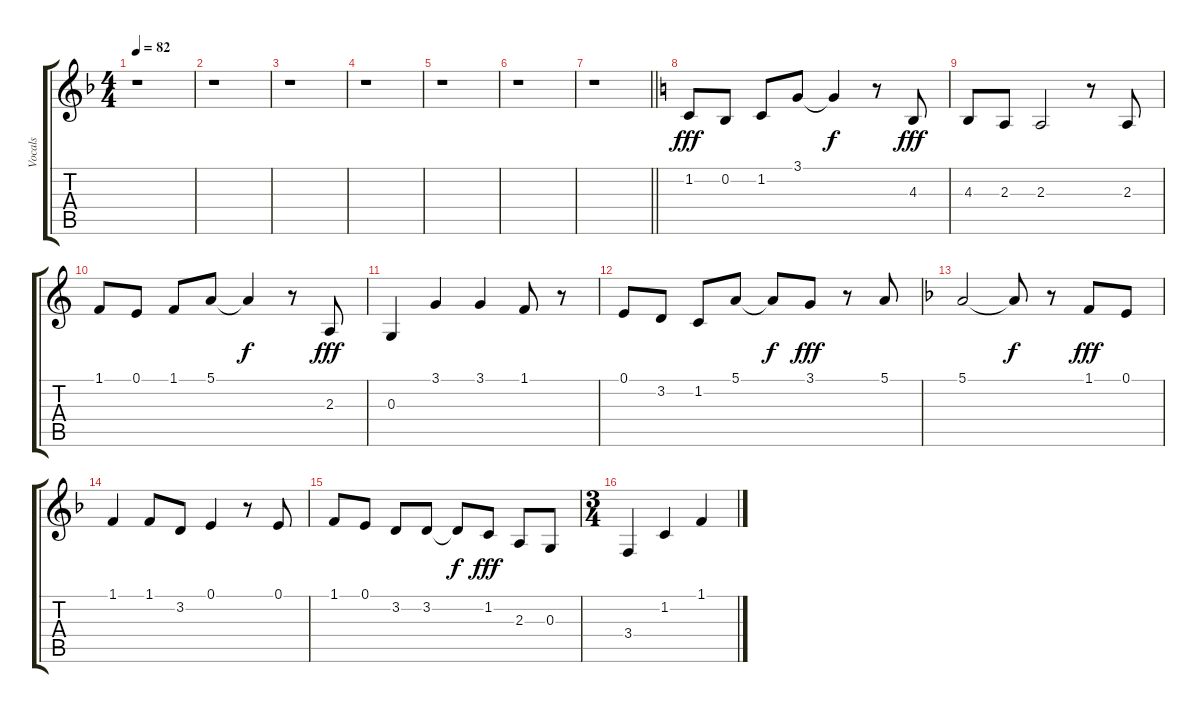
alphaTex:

\track ("Vocals" "Vocals") {instrument lead6voice}
\staff {score tabs}
\tuning (E4 B3 G3 D3 A2 E2) {hide}
\ts (4 4)
\tempo 82
\clef g2
\ks f
r.1{dy fff instrument lead6voice} |
r.1 |
r.1 |
r.1 |
r.1 |
r.1 |
\barLineRight lightlight
r.1 |
\ks c
1.2.8 0.2.8 1.2.8 3.1.8 3.1{t}.4{dy f} r.8 4.3.8{dy fff} |
4.3.8 2.3.8 2.3.2 r.8 2.3.8 |
1.1.8 0.1.8 1.1.8 5.1.8 5.1{t}.4{dy f} r.8 2.3.8{dy fff} |
0.3.4 3.1.4 3.1.4 1.1.8 r.8 |
0.1.8 3.2.8 1.2.8 5.1.8 5.1{t}.8{dy f} 3.1.8{dy fff} r.8 5.1.8 |
\ks f
5.1.2 5.1{t}.8{dy f} r.8 1.1.8{dy fff} 0.1.8 |
1.1.4 1.1.8 3.2.8 0.1.4 r.8 0.1.8 |
1.1.8 0.1.8 3.2.8 3.2.8 3.2{t}.8{dy f} 1.2.8{dy fff} 2.3.8 0.3.8 |
\ts (3 4)
3.4.4 1.2.4 1.1.4
